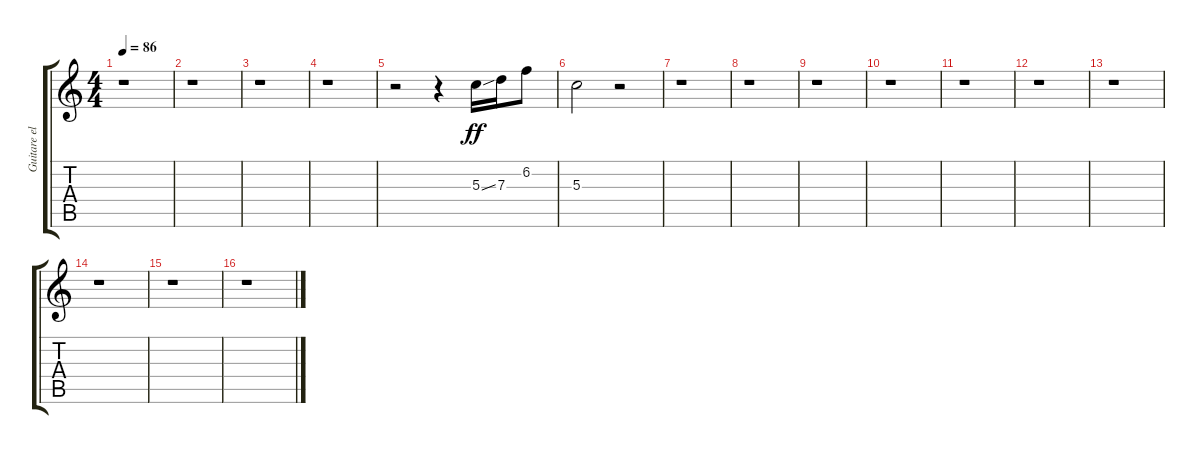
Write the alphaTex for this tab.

\track ("Guitare electrique 1" "Guitare el") {instrument electricguitarjazz}
\staff {score tabs}
\tuning (E4 B3 G3 D3 A2 E2) {hide}
\ts (4 4)
\tempo 86
\clef g2
\ks c
r.1{dy ff} |
r.1 |
r.1 |
r.1 |
r.2 r.4 5.3{ss}.16 7.3.16 6.2.8 |
5.3.2 r.2 |
r.1 |
r.1 |
r.1 |
r.1 |
r.1 |
r.1 |
r.1 |
r.1 |
r.1 |
r.1
